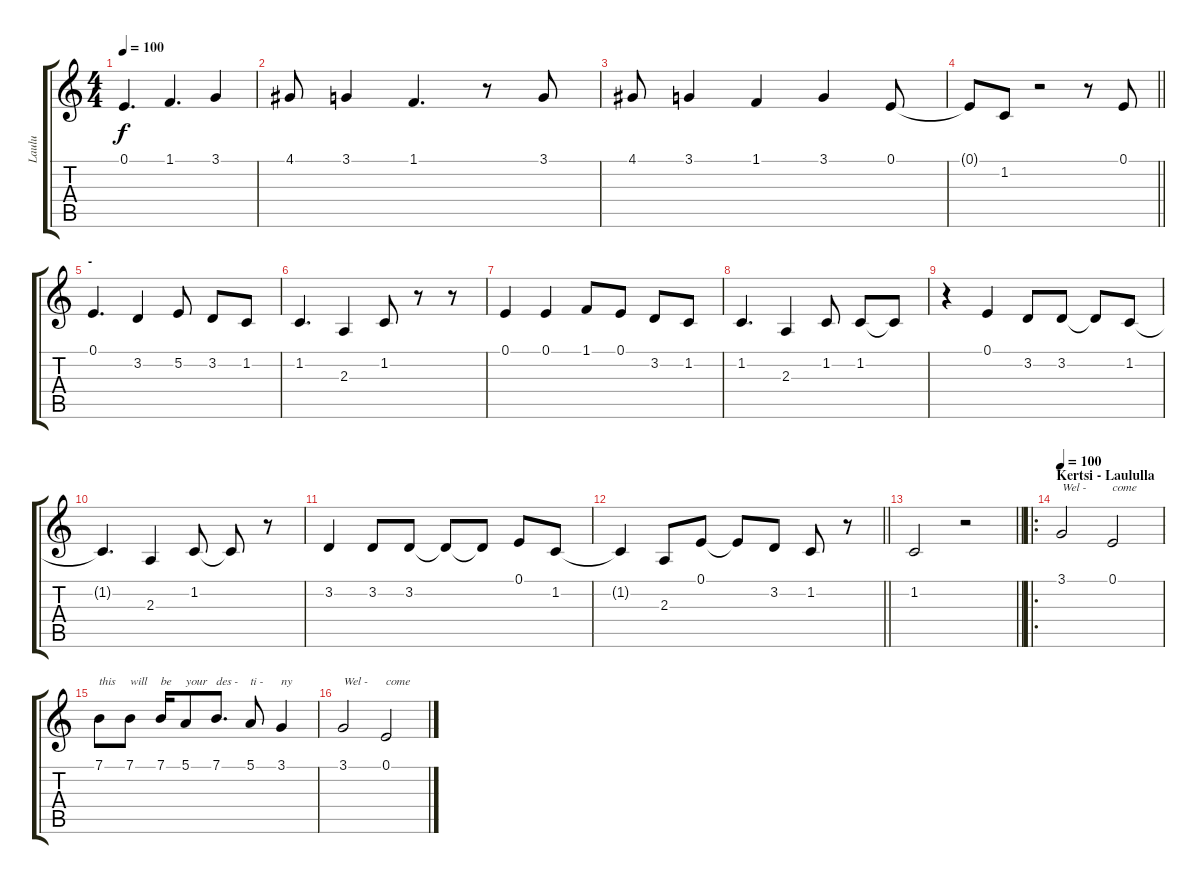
\track ("Laulu" "Laulu") {instrument lead6voice}
\staff {score tabs}
\tuning (E4 B3 G3 D3 A2 E2) {hide}
\ts (4 4)
\tempo 100
\clef g2
\ks c
0.1.4{d dy f} 1.1.4{d} 3.1.4 |
4.1.8 3.1.4 1.1.4{d} r.8 3.1.8 |
4.1.8 3.1.4 1.1.4 3.1.4 0.1.8 |
\barLineRight lightlight
0.1{t}.8 1.2.8 r.2 r.8 0.1.8 |
\section ("" "-")
0.1.4{d} 3.2.4 5.2.8 3.2.8 1.2.8 |
1.2.4{d} 2.3.4 1.2.8 r.8 r.8 |
0.1.4 0.1.4 1.1.8 0.1.8 3.2.8 1.2.8 |
1.2.4{d} 2.3.4 1.2.8 1.2.8 1.2{t}.8 |
r.4 0.1.4 3.2.8 3.2.8 3.2{t}.8 1.2.8 |
1.2{t}.4{d} 2.3.4 1.2.8 1.2{t}.8 r.8 |
3.2.4 3.2.8 3.2.8 3.2{t}.8 3.2{t}.8 0.1.8 1.2.8 |
\barLineRight lightlight
1.2{t}.4 2.3.8 0.1.8 0.1{t}.8 3.2.8 1.2.8 r.8 |
\barLineRight lightlight
1.2.2 r.2 |
\ro
\section ("" "Kertsi - Laululla")
\tempo 100
3.1.2{txt "Wel -"} 0.1.2{txt "come"} |
7.1.8{txt "this"} 7.1.8{txt "will"} 7.1.16{txt "be"} 5.1.8{txt "your"} 7.1.8{d txt "des -"} 5.1.8{txt "ti -"} 3.1.4{txt "ny"} |
3.1.2{txt "Wel -"} 0.1.2{txt "come"}
